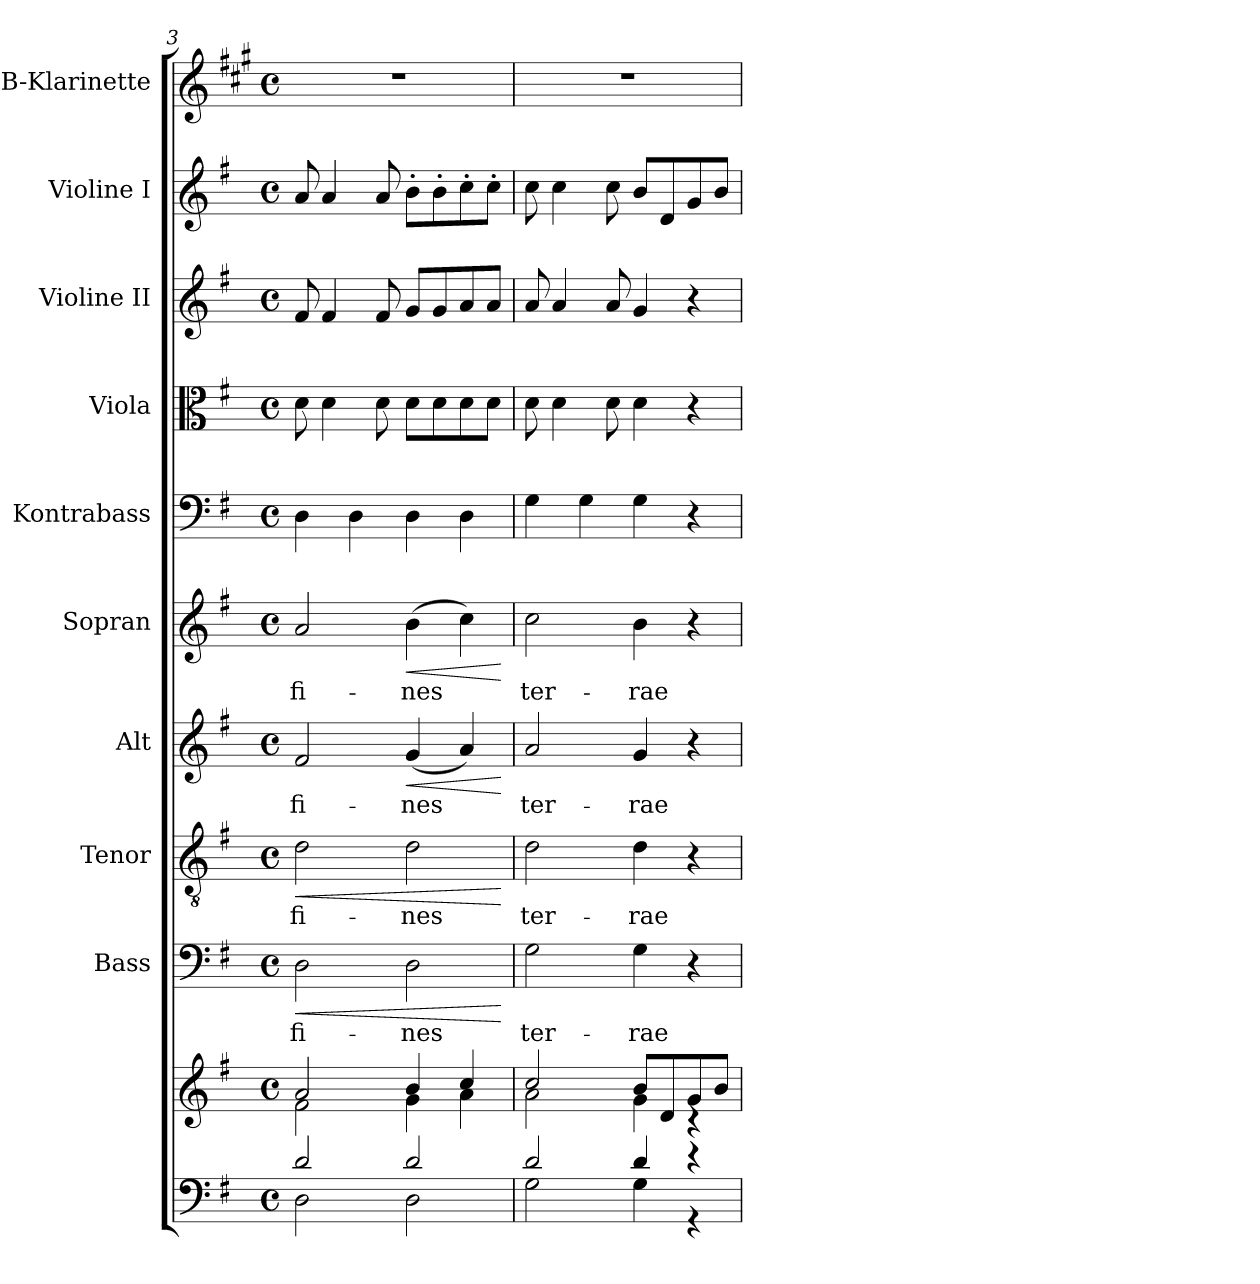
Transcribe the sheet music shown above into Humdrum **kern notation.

**kern	**kern	**kern	**text	**dynam	**kern	**text	**dynam	**kern	**text	**dynam	**kern	**text	**dynam	**kern	**kern	**kern	**kern	**kern
*part10	*part10	*part9	*part9	*part9	*part8	*part8	*part8	*part7	*part7	*part7	*part6	*part6	*part6	*part5	*part4	*part3	*part2	*part1
*staff11	*staff10	*staff9	*staff9	*staff9	*staff8	*staff8	*staff8	*staff7	*staff7	*staff7	*staff6	*staff6	*staff6	*staff5	*staff4	*staff3	*staff2	*staff1
*	*	*I"Bass	*	*	*I"Tenor	*	*	*I"Alt	*	*	*I"Sopran	*	*	*I"Kontrabass	*I"Viola	*I"Violine II	*I"Violine I	*I"B-Klarinette
*	*	*I'B.	*	*	*I'T.	*	*	*I'A.	*	*	*I'S.	*	*	*I'Kb.	*I'Vla.	*I'Vl. II	*I'Vl. I	*I'B Kl.
*clefF4	*clefG2	*clefF4	*	*	*clefGv2	*	*	*clefG2	*	*	*clefG2	*	*	*clefF4	*clefC3	*clefG2	*clefG2	*clefG2
*	*	*	*	*	*	*	*	*	*	*	*	*	*	*ITrd7c12	*	*	*	*ITrd1c2
*k[f#]	*k[f#]	*k[f#]	*	*	*k[f#]	*	*	*k[f#]	*	*	*k[f#]	*	*	*k[f#]	*k[f#]	*k[f#]	*k[f#]	*k[f#]
*G:	*G:	*G:	*	*	*G:	*	*	*G:	*	*	*G:	*	*	*G:	*G:	*G:	*G:	*G:
*M4/4	*M4/4	*M4/4	*	*	*M4/4	*	*	*M4/4	*	*	*M4/4	*	*	*M4/4	*M4/4	*M4/4	*M4/4	*M4/4
*met(c)	*met(c)	*met(c)	*	*	*met(c)	*	*	*met(c)	*	*	*met(c)	*	*	*met(c)	*met(c)	*met(c)	*met(c)	*met(c)
=3	=3	=3	=3	=3	=3	=3	=3	=3	=3	=3	=3	=3	=3	=3	=3	=3	=3	=3
*^	*^	*	*	*	*	*	*	*	*	*	*	*	*	*	*	*	*	*
!	!	!	!	!	!LO:LY:b	!LO:HP:b	!	!LO:LY:b	!LO:HP:b	!	!LO:LY:b	!	!	!LO:LY:b	!	!	!	!	!	!
2d/	2D\	2a/	2f#\	2D\	fi-	<	2d\	fi-	<	2f#/	fi-	.	2a/	fi-	.	4DD\	8d\	8f#/	8a/	1r
.	.	.	.	.	.	.	.	.	.	.	.	.	.	.	.	.	4d\	4f#/	4a/	.
.	.	.	.	.	.	.	.	.	.	.	.	.	.	.	.	4DD\	.	.	.	.
.	.	.	.	.	.	.	.	.	.	.	.	.	.	.	.	.	8d\	8f#/	8a/	.
!	!	!	!	!	!LO:LY:b	!	!	!LO:LY:b	!	!	!LO:LY:b	!LO:HP:b	!	!LO:LY:b	!LO:HP:b	!	!	!	!	!
2d/	2D\	4b/	4g\	2D\	-nes	.	2d\	-nes	.	(<4g/	-nes	<	(>4b\	-nes	<	4DD\	8d\L	8g/L	8b'>\L	.
.	.	.	.	.	.	.	.	.	.	.	.	.	.	.	.	.	8d\	8g/	8b'>\	.
.	.	4cc/	4a\	.	.	.	.	.	.	4a/)	.	.	4cc\)	.	.	4DD\	8d\	8a/	8cc'>\	.
.	.	.	.	.	.	.	.	.	.	.	.	.	.	.	.	.	8d\J	8a/J	8cc'>\J	.
*v	*v	*	*	*	*	*	*	*	*	*	*	*	*	*	*	*	*	*	*	*
*	*v	*v	*	*	*	*	*	*	*	*	*	*	*	*	*	*	*	*	*
.	.	.	.	[	.	.	[	.	.	[	.	.	[	.	.	.	.	.
=4	=4	=4	=4	=4	=4	=4	=4	=4	=4	=4	=4	=4	=4	=4	=4	=4	=4	=4
*^	*^	*	*	*	*	*	*	*	*	*	*	*	*	*	*	*	*	*
!	!	!	!	!	!LO:LY:b	!	!	!LO:LY:b	!	!	!LO:LY:b	!	!	!LO:LY:b	!	!	!	!	!	!
2d/	2G\	2cc/	2a\	2G\	ter-	.	2d\	ter-	.	2a/	ter-	.	2cc\	ter-	.	4GG\	8d\	8a/	8cc\	1r
.	.	.	.	.	.	.	.	.	.	.	.	.	.	.	.	.	4d\	4a/	4cc\	.
.	.	.	.	.	.	.	.	.	.	.	.	.	.	.	.	4GG\	.	.	.	.
.	.	.	.	.	.	.	.	.	.	.	.	.	.	.	.	.	8d\	8a/	8cc\	.
!	!	!	!	!	!LO:LY:b	!	!	!LO:LY:b	!	!	!LO:LY:b	!	!	!LO:LY:b	!	!	!	!	!	!
4d/	4G\	8b/L	4g\	4G\	-rae	.	4d\	-rae	.	4g/	-rae	.	4b\	-rae	.	4GG\	4d\	4g/	8b/L	.
.	.	8d/	.	.	.	.	.	.	.	.	.	.	.	.	.	.	.	.	8d/	.
4r	4r	8g/	4rB	4r	.	.	4r	.	.	4r	.	.	4r	.	.	4r	4r	4r	8g/	.
.	.	8b/J	.	.	.	.	.	.	.	.	.	.	.	.	.	.	.	.	8b/J	.
*v	*v	*	*	*	*	*	*	*	*	*	*	*	*	*	*	*	*	*	*	*
*	*v	*v	*	*	*	*	*	*	*	*	*	*	*	*	*	*	*	*	*
=	=	=	=	=	=	=	=	=	=	=	=	=	=	=	=	=	=	=
*-	*-	*-	*-	*-	*-	*-	*-	*-	*-	*-	*-	*-	*-	*-	*-	*-	*-	*-
